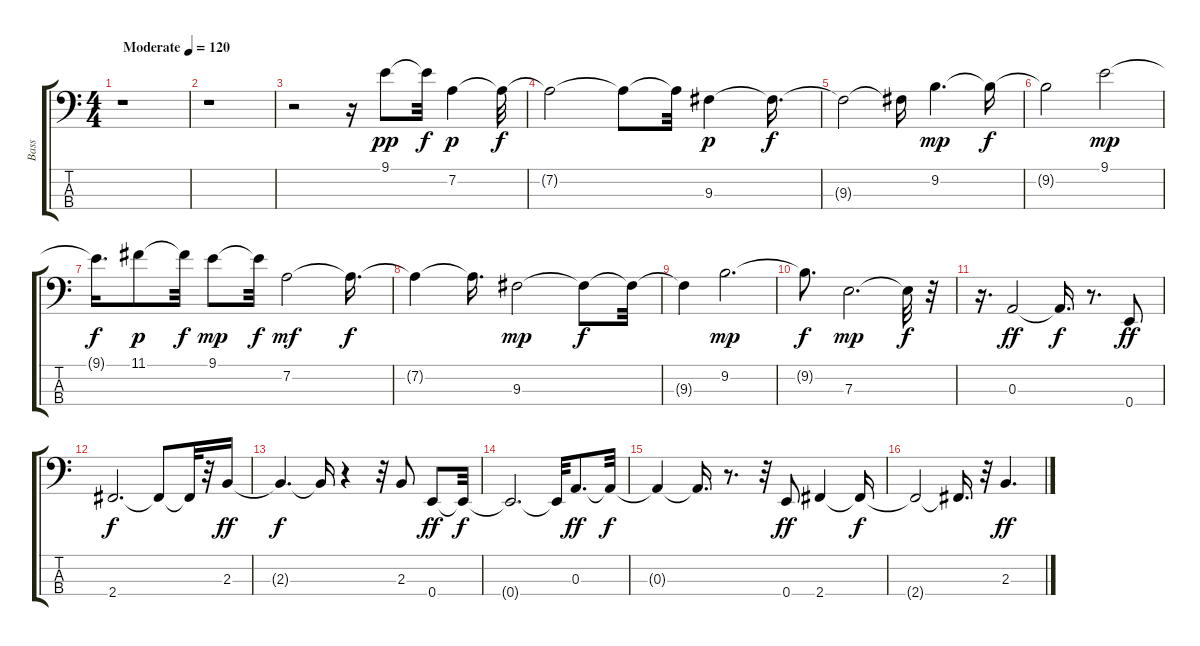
\track ("Bass" "Bass") {instrument electricbassfinger}
\staff {score tabs}
\tuning (G2 D2 A1 E1) {hide}
\ts (4 4)
\tempo (120 "Moderate")
\clef f4
\ks c
r.1{dy pp instrument electricbassfinger} |
r.1 |
r.2 r.16 9.1.8{volume 10} 9.1{t}.32{dy f} 7.2.4{dy p} 7.2{t}.32{dy f} |
7.2{t}.2 7.2{t}.8 7.2{t}.32 9.3.4{dy p} 9.3{t}.16{d dy f} |
9.3{t}.2 9.3{t}.16 9.2.4{d dy mp} 9.2{t}.16{dy f} |
9.2{t}.2 9.1.2{dy mp} |
9.1{t}.16{d dy f} 11.1.8{dy p volume 12} 11.1{t}.32{dy f} 9.1.8{dy mp volume 11} 9.1{t}.32{dy f} 7.2.2{dy mf volume 11} 7.2{t}.16{d dy f} |
7.2{t}.4 7.2{t}.16{d} 9.3.2{dy mp} 9.3{t}.8{dy f} 9.3{t}.32 |
9.3{t}.4 9.2.2{d dy mp} |
9.2{t}.8{d dy f} 7.3.2{d dy mp} 7.3{t}.32{dy f} r.32 |
r.16{d} 0.3.2{dy ff} 0.3{t}.16{d dy f} r.8{d} 0.4.8{dy ff volume 10} |
2.4.2{d dy f} 2.4{t}.8 2.4{t}.32 r.32 2.3.16{dy ff volume 11} |
2.3{t}.4{d dy f} 2.3{t}.16 r.4 r.32 2.3.8 0.4.8{dy ff volume 11} 0.4{t}.32{dy f} |
0.4{t}.2{d} 0.4{t}.32 0.3.8{d dy ff volume 9} 0.3{t}.32{dy f} |
0.3{t}.4 0.3{t}.16{d} r.8{d} r.32 0.4.8{dy ff} 2.4.4 2.4{t}.16{dy f} |
2.4{t}.2 2.4{t}.16{d} r.32 2.3.4{d dy ff}
